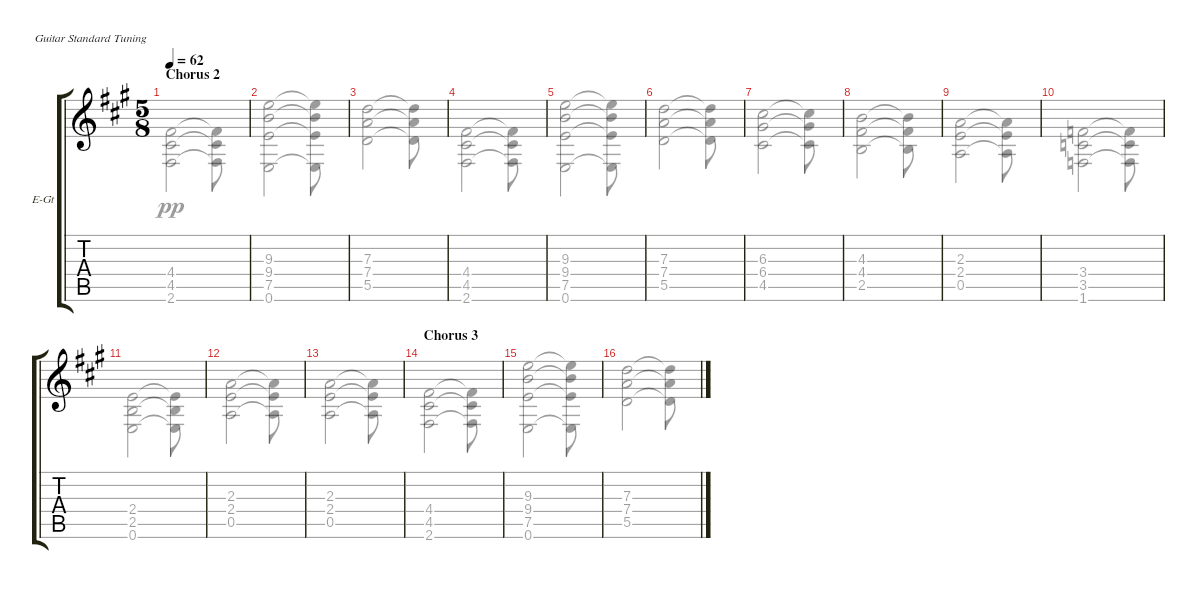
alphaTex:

\defaultSystemsLayout 4
\bracketExtendMode groupsimilarinstruments
\firstSystemTrackNameOrientation horizontal
\otherSystemsTrackNameOrientation horizontal
\track ("Dist. Rhythm" "E-Gt") {instrument electricguitarclean}
\staff {score tabs}
\tuning (E4 B3 G3 D3 A2 E2)
\voice
\ts (5 8)
\section ("" "Chorus 2")
\tempo 62
\clef g2
\ks f#minor
|
|
|
|
|
|
|
|
|
|
|
|
|
\section ("" "Chorus 3")
|
|
\voice
\clef g2
\ks f#minor
(2.6 4.5 4.4).2{dy pp} (2.6{t} 4.5{t} 4.4{t}).8 |
(0.6 7.5 9.4 9.3).2 (0.6{t} 7.5{t} 9.4{t} 9.3{t}).8 |
(5.5 7.4 7.3).2 (5.5{t} 7.4{t} 7.3{t}).8 |
(2.6 4.5 4.4).2 (2.6{t} 4.5{t} 4.4{t}).8 |
(0.6 7.5 9.4 9.3).2 (0.6{t} 7.5{t} 9.4{t} 9.3{t}).8 |
(5.5 7.4 7.3).2 (5.5{t} 7.4{t} 7.3{t}).8 |
(4.5 6.4 6.3).2 (4.5{t} 6.4{t} 6.3{t}).8 |
(2.5 4.4 4.3).2 (2.5{t} 4.4{t} 4.3{t}).8 |
(0.5 2.4 2.3).2 (0.5{t} 2.4{t} 2.3{t}).8 |
(1.6 3.5 3.4).2 (1.6{t} 3.5{t} 3.4{t}).8 |
(0.6 2.5 2.4).2 (0.6{t} 2.5{t} 2.4{t}).8 |
(0.5 2.4 2.3).2 (0.5{t} 2.4{t} 2.3{t}).8 |
(0.5 2.4 2.3).2 (0.5{t} 2.4{t} 2.3{t}).8 |
(2.6 4.5 4.4).2 (2.6{t} 4.5{t} 4.4{t}).8 |
(0.6 7.5 9.4 9.3).2 (0.6{t} 7.5{t} 9.4{t} 9.3{t}).8 |
(5.5 7.4 7.3).2 (5.5{t} 7.4{t} 7.3{t}).8
